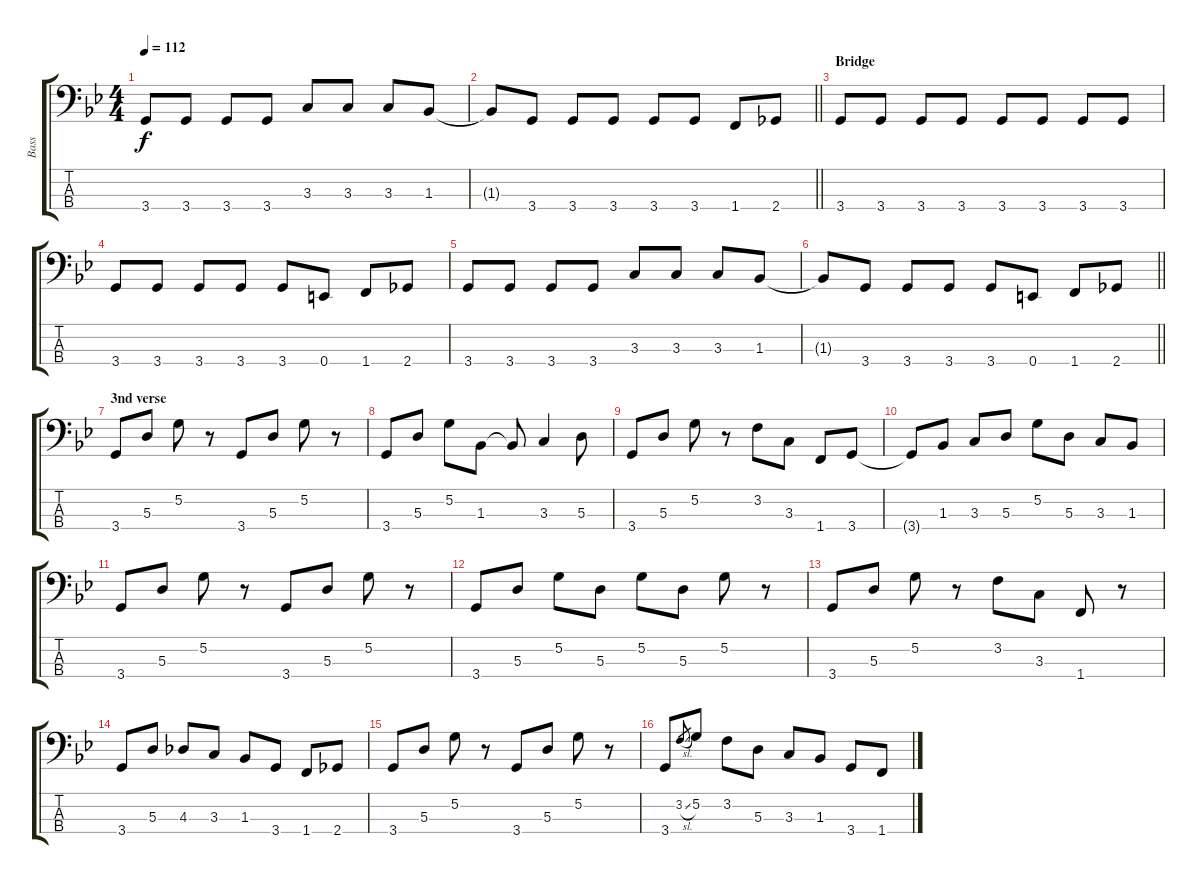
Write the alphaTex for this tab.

\track ("Bass" "Bass") {instrument electricbasspick}
\staff {score tabs}
\tuning (G2 D2 A1 E1) {hide}
\ts (4 4)
\tempo 112
\clef f4
\ks bb
3.4.8{dy f} 3.4.8 3.4.8 3.4.8 3.3.8 3.3.8 3.3.8 1.3.8 |
\barLineRight lightlight
1.3{t}.8 3.4.8 3.4.8 3.4.8 3.4.8 3.4.8 1.4.8 2.4.8 |
\section ("" "Bridge")
3.4.8 3.4.8 3.4.8 3.4.8 3.4.8 3.4.8 3.4.8 3.4.8 |
3.4.8 3.4.8 3.4.8 3.4.8 3.4.8 0.4.8 1.4.8 2.4.8 |
3.4.8 3.4.8 3.4.8 3.4.8 3.3.8 3.3.8 3.3.8 1.3.8 |
\barLineRight lightlight
1.3{t}.8 3.4.8 3.4.8 3.4.8 3.4.8 0.4.8 1.4.8 2.4.8 |
\section ("" "3nd verse")
3.4.8 5.3.8 5.2.8 r.8 3.4.8 5.3.8 5.2.8 r.8 |
3.4.8 5.3.8 5.2.8 1.3.8 1.3{t}.8 3.3.4 5.3.8 |
3.4.8 5.3.8 5.2.8 r.8 3.2.8 3.3.8 1.4.8 3.4.8 |
3.4{t}.8 1.3.8 3.3.8 5.3.8 5.2.8 5.3.8 3.3.8 1.3.8 |
3.4.8 5.3.8 5.2.8 r.8 3.4.8 5.3.8 5.2.8 r.8 |
3.4.8 5.3.8 5.2.8 5.3.8 5.2.8 5.3.8 5.2.8 r.8 |
3.4.8 5.3.8 5.2.8 r.8 3.2.8 3.3.8 1.4.8 r.8 |
3.4.8 5.3.8 4.3.8 3.3.8 1.3.8 3.4.8 1.4.8 2.4.8 |
3.4.8 5.3.8 5.2.8 r.8 3.4.8 5.3.8 5.2.8 r.8 |
3.4.8 3.2{sl}.8{gr} 5.2.8 3.2.8 5.3.8 3.3.8 1.3.8 3.4.8 1.4.8
